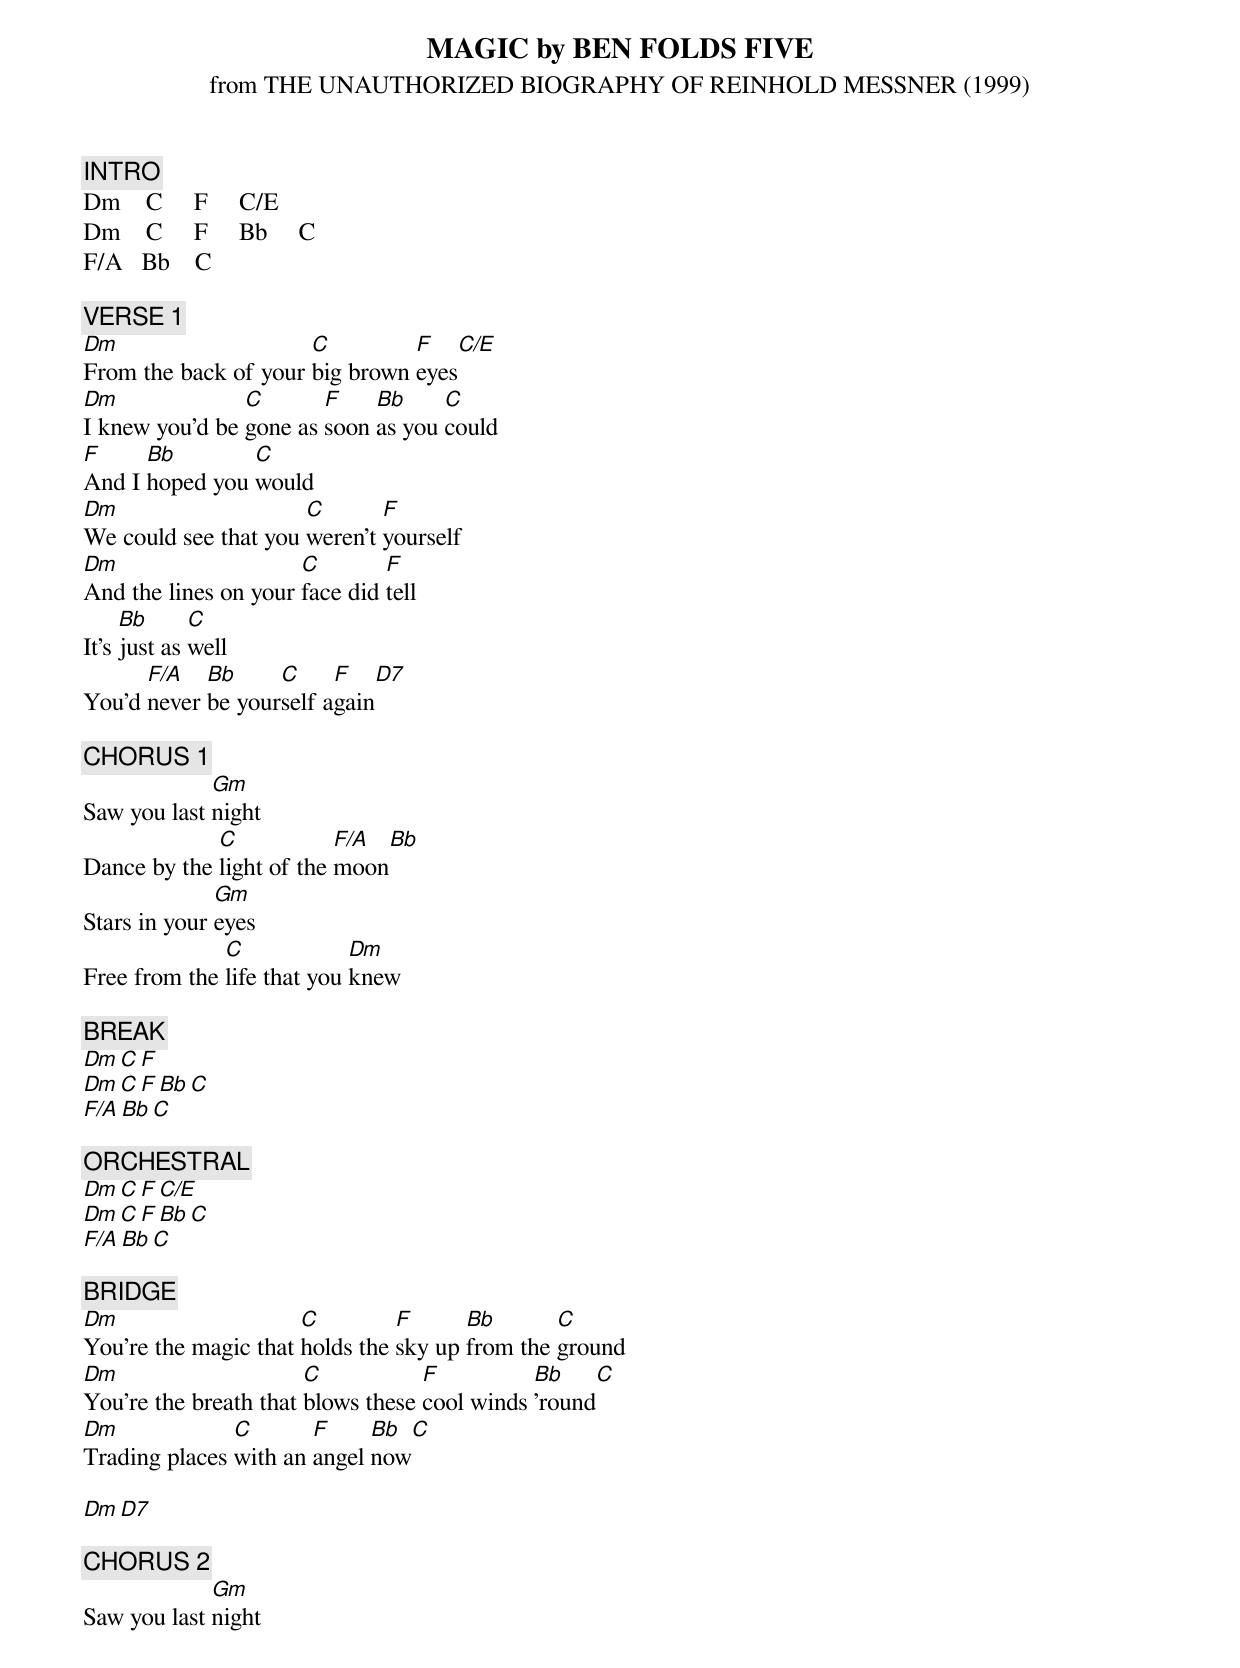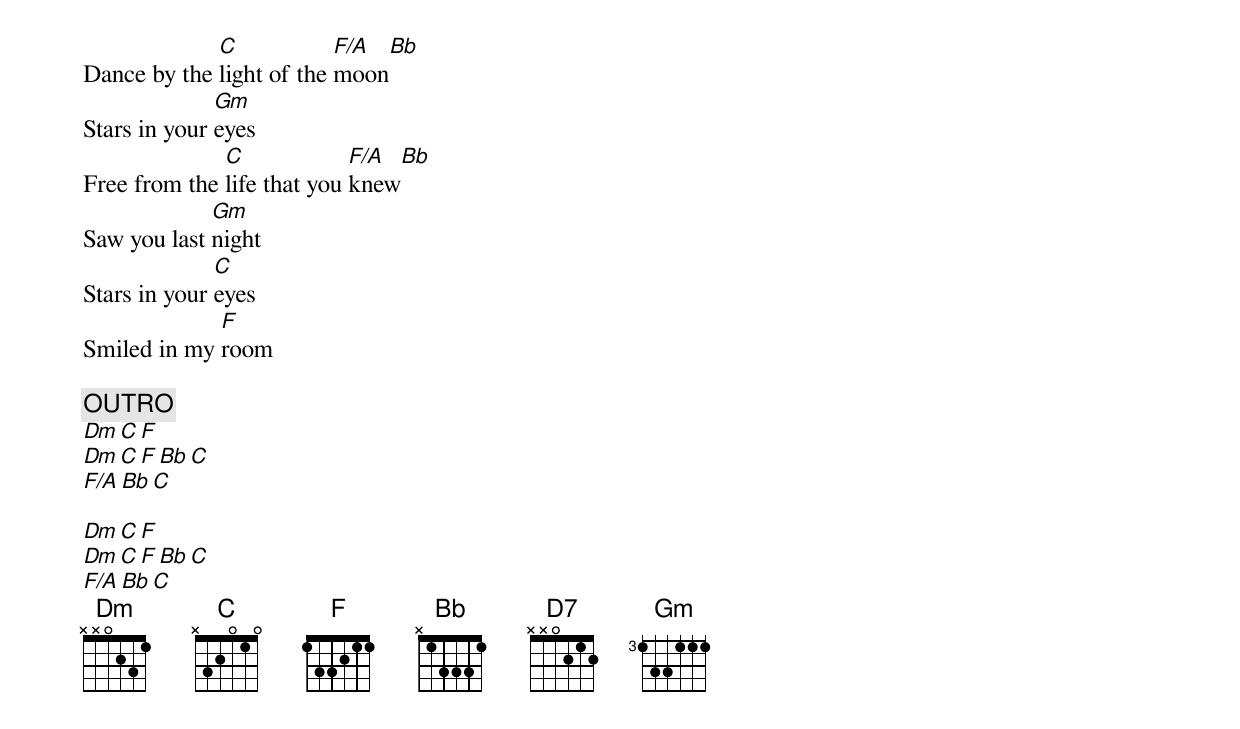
MAGIC by BEN FOLDS FIVE
from THE UNAUTHORIZED BIOGRAPHY OF REINHOLD MESSNER (1999)

[INTRO]
Dm    C     F     C/E
Dm    C     F     Bb     C
F/A   Bb    C

[VERSE 1]
Dm                    C         F    C/E
From the back of your big brown eyes
Dm              C       F    Bb     C
I knew you'd be gone as soon as you could
F     Bb        C
And I hoped you would
Dm                    C       F
We could see that you weren't yourself
Dm                    C        F
And the lines on your face did tell
     Bb      C
It's just as well
      F/A   Bb     C     F      D7
You'd never be yourself again

[CHORUS 1]
             Gm
Saw you last night
             C            F/A   Bb
Dance by the light of the moon
              Gm
Stars in your eyes
              C             Dm
Free from the life that you knew

[BREAK]
Dm    C     F
Dm    C     F     Bb     C
F/A   Bb    C

[ORCHESTRAL]
Dm    C     F     C/E
Dm    C     F     Bb     C
F/A   Bb    C

[BRIDGE]
Dm                    C         F      Bb       C
You're the magic that holds the sky up from the ground
Dm                     C           F          Bb    C
You're the breath that blows these cool winds 'round
Dm             C       F     Bb  C
Trading places with an angel now

Dm    D7

[CHORUS 2]
             Gm
Saw you last night
             C            F/A   Bb
Dance by the light of the moon
              Gm
Stars in your eyes
              C             F/A     Bb
Free from the life that you knew
             Gm
Saw you last night
              C
Stars in your eyes
             F
Smiled in my room

[OUTRO]
Dm    C     F
Dm    C     F     Bb     C
F/A   Bb    C

Dm    C     F
Dm    C     F     Bb     C
F/A   Bb    C
